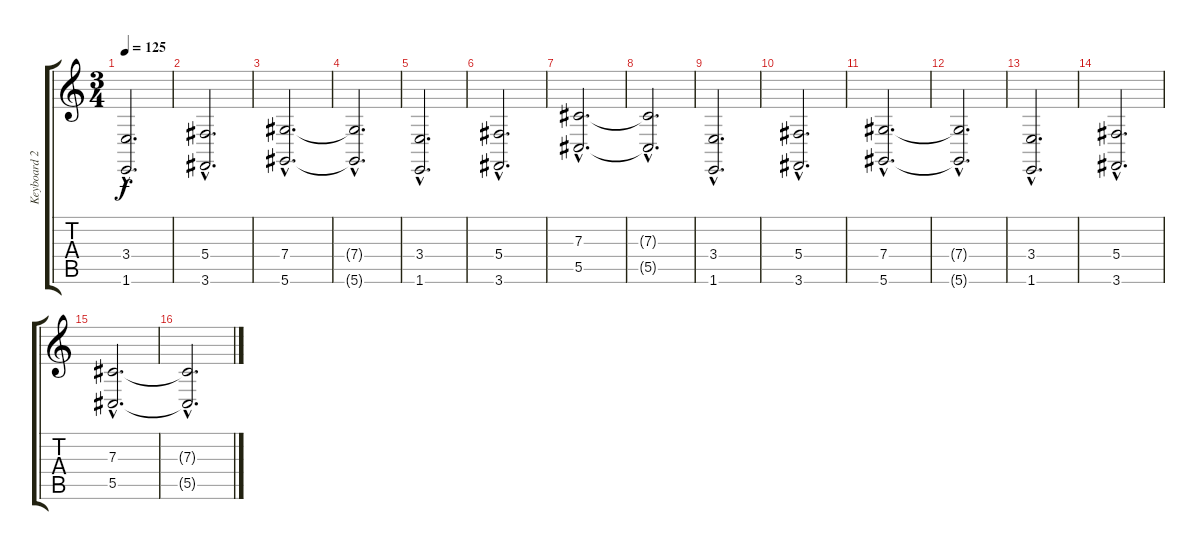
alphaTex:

\track ("Keyboard 2" "Keyboard 2") {instrument tremolostrings}
\staff {score tabs}
\tuning (Eb4 Bb3 Gb3 Db3 Ab2 Eb2) {hide}
\ts (3 4)
\tempo 125
\clef g2
\ks c
(3.4{hac} 1.6{hac}).2{d dy f} |
(5.4{hac} 3.6{hac}).2{d} |
(7.4{hac} 5.6{hac}).2{d} |
(7.4{hac t} 5.6{hac t}).2{d} |
(3.4{hac} 1.6{hac}).2{d} |
(5.4{hac} 3.6{hac}).2{d} |
(7.3{hac} 5.5{hac}).2{d} |
(7.3{hac t} 5.5{hac t}).2{d} |
(3.4{hac} 1.6{hac}).2{d} |
(5.4{hac} 3.6{hac}).2{d} |
(7.4{hac} 5.6{hac}).2{d} |
(7.4{hac t} 5.6{hac t}).2{d} |
(3.4{hac} 1.6{hac}).2{d} |
(5.4{hac} 3.6{hac}).2{d} |
(7.3{hac} 5.5{hac}).2{d} |
(7.3{hac t} 5.5{hac t}).2{d}
